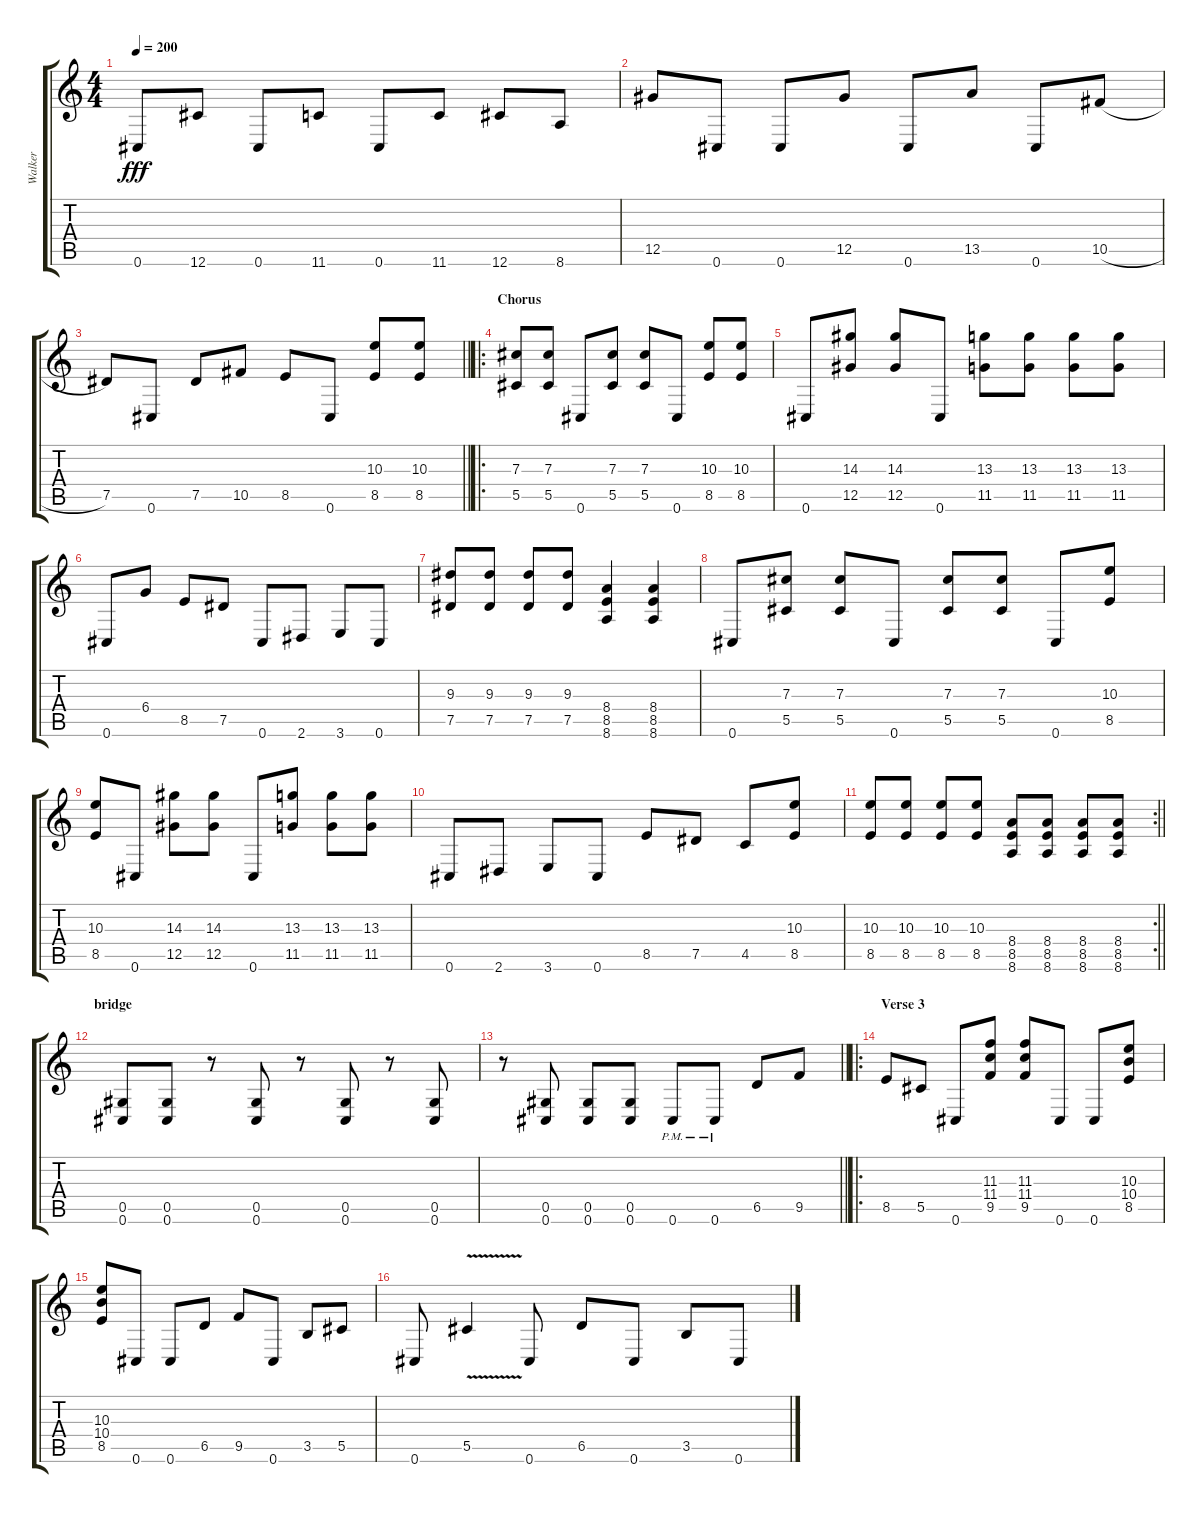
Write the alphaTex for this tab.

\track ("Walker" "Walker") {instrument distortionguitar}
\staff {score tabs}
\tuning (Eb4 Bb3 Gb3 Db3 Ab2 Db2) {hide}
\ts (4 4)
\tempo 200
\clef g2
\ks c
0.6.8{dy fff} 12.6.8 0.6.8 11.6.8 0.6.8 11.6.8 12.6.8 8.6.8 |
12.5.8 0.6.8 0.6.8 12.5.8 0.6.8 13.5.8 0.6.8 10.5{h}.8 |
\barLineRight lightlight
7.5.8 0.6.8 7.5.8 10.5.8 8.5.8 0.6.8 (10.3 8.5).8 (10.3 8.5).8 |
\ro
\section ("" "Chorus")
(7.3 5.5).8 (7.3 5.5).8 0.6.8 (7.3 5.5).8 (7.3 5.5).8 0.6.8 (10.3 8.5).8 (10.3 8.5).8 |
0.6.8 (14.3 12.5).8 (14.3 12.5).8 0.6.8 (13.3 11.5).8 (13.3 11.5).8 (13.3 11.5).8 (13.3 11.5).8 |
0.6.8 6.4.8 8.5.8 7.5.8 0.6.8 2.6.8 3.6.8 0.6.8 |
(9.3 7.5).8 (9.3 7.5).8 (9.3 7.5).8 (9.3 7.5).8 (8.4 8.5 8.6).4 (8.4 8.5 8.6).4 |
0.6.8 (7.3 5.5).8 (7.3 5.5).8 0.6.8 (7.3 5.5).8 (7.3 5.5).8 0.6.8 (10.3 8.5).8 |
(10.3 8.5).8 0.6.8 (14.3 12.5).8 (14.3 12.5).8 0.6.8 (13.3 11.5).8 (13.3 11.5).8 (13.3 11.5).8 |
0.6.8 2.6.8 3.6.8 0.6.8 8.5.8 7.5.8 4.5.8 (10.3 8.5).8 |
\rc 2
\barLineRight lightlight
(10.3 8.5).8 (10.3 8.5).8 (10.3 8.5).8 (10.3 8.5).8 (8.4 8.5 8.6).8 (8.4 8.5 8.6).8 (8.4 8.5 8.6).8 (8.4 8.5 8.6).8 |
\section ("" "bridge")
(0.5 0.6).8 (0.5 0.6).8 r.8 (0.5 0.6).8 r.8 (0.5 0.6).8 r.8 (0.5 0.6).8 |
\barLineRight lightlight
r.8 (0.5 0.6).8 (0.5 0.6).8 (0.5 0.6).8 0.6{pm}.8 0.6{pm}.8 6.5.8 9.5.8 |
\ro
\section ("" "Verse 3")
8.5.8 5.5.8 0.6.8 (11.3 11.4 9.5).8 (11.3 11.4 9.5).8 0.6.8 0.6.8 (10.3 10.4 8.5).8 |
(10.3 10.4 8.5).8 0.6.8 0.6.8 6.5.8 9.5.8 0.6.8 3.5.8 5.5.8 |
0.6.8 5.5{v}.4 0.6.8 6.5.8 0.6.8 3.5.8 0.6.8
